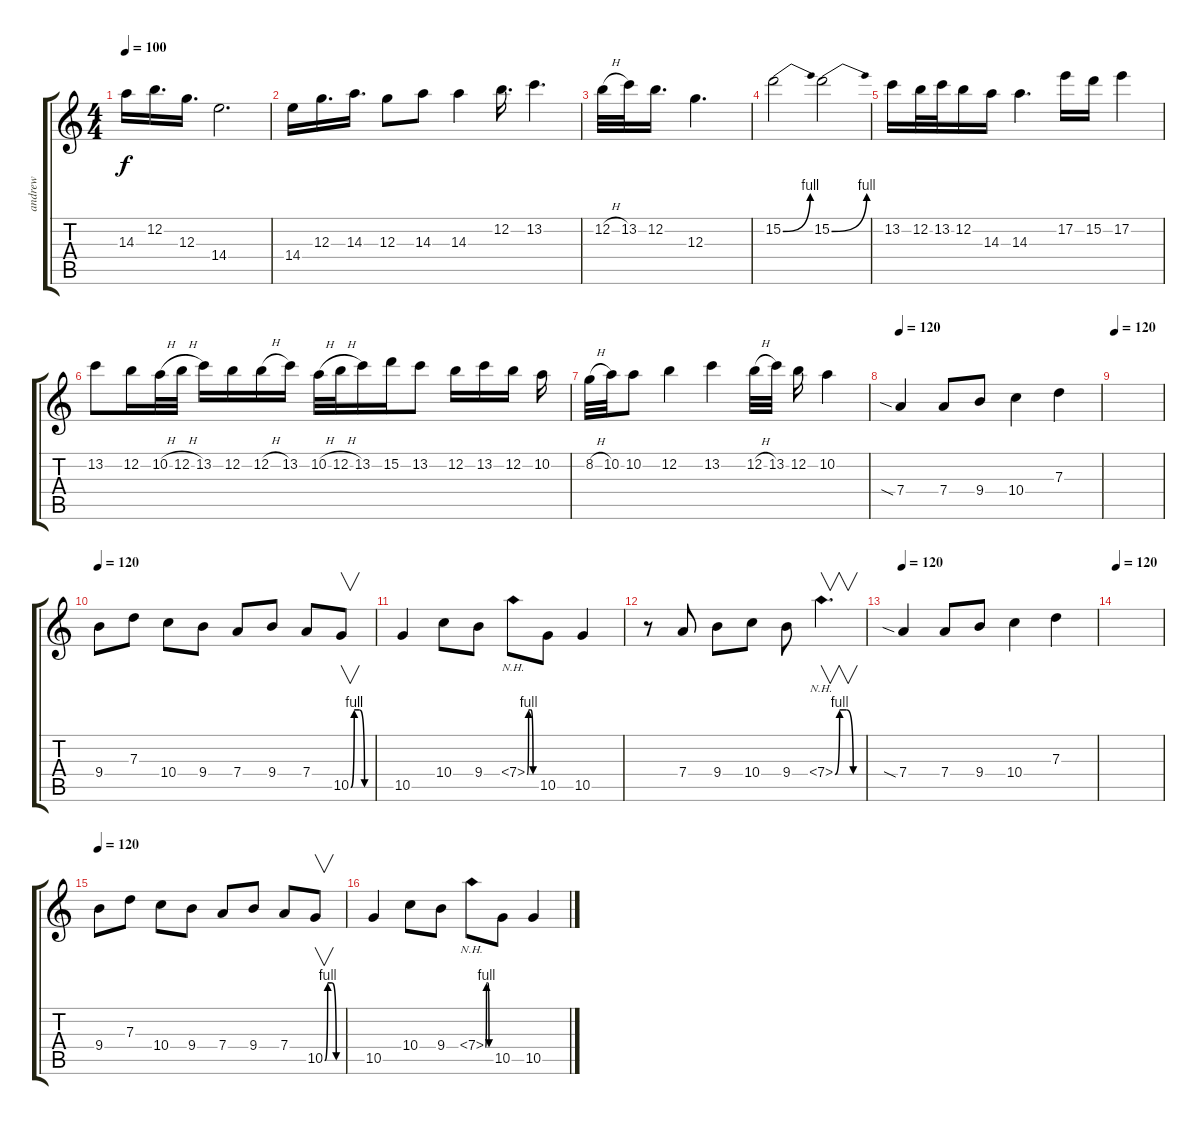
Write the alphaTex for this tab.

\track ("andrew" "andrew") {instrument distortionguitar}
\staff {score tabs}
\tuning (E4 B3 G3 D3 A2 E2) {hide}
\ts (4 4)
\tempo 100
\clef g2
\ks c
14.3.16{dy f} 12.2.16{d} 12.3.16{d} 14.4.2{d} |
14.4.16 12.3.16{d} 14.3.16{d} 12.3.8 14.3.8 14.3.4 12.2.16{d} 13.2.4{d} |
12.2{h}.32 13.2.32 12.2.16{d} 12.3.4{d} |
15.2{be (bend 0 0 60 4)}.2 15.2{be (bend 0 0 60 4)}.2 |
13.2.16 12.2.32 13.2.32 12.2.16 14.3.16 14.3.4{d} 17.2.16 15.2.16 17.2.4 |
13.2.8 12.2.16 10.2{h}.32 12.2{h}.32 13.2.16 12.2.16 12.2{h}.16 13.2.16 10.2{h}.32 12.2{h}.32 13.2.16 15.2.16 13.2.8 12.2.16 13.2.16 12.2.16 10.2.16 |
8.2{h}.32 10.2.32 10.2.8 12.2.4 13.2.4 12.2{h}.32 13.2.32 12.2.16 10.2.4 |
\tempo 120
7.4{sia}.4 7.4.8 9.4.8 10.4.4 7.3.4 |
\tempo 120
|
\tempo 120
9.4.8 7.3.8 10.4.8 9.4.8 7.4.8 9.4.8 7.4.8 10.5{be (custom 0 0 10 4 25 4 40 0 60 0)}.8{v} |
10.5.4 10.4.8 9.4.8 7.4{be (custom 0 0 10 4 25 4 40 0 60 0) nh}.8 10.5.8 10.5.4 |
r.8 7.4.8 9.4.8 10.4.8 9.4.8 7.4{be (custom 0 0 10 4 25 4 40 0 60 0) nh}.4{v d} |
\tempo 120
7.4{sia}.4 7.4.8 9.4.8 10.4.4 7.3.4 |
\tempo 120
|
\tempo 120
9.4.8 7.3.8 10.4.8 9.4.8 7.4.8 9.4.8 7.4.8 10.5{be (custom 0 0 10 4 25 4 40 0 60 0)}.8{v} |
10.5.4 10.4.8 9.4.8 7.4{be (custom 0 0 10 4 25 4 40 0 60 0) nh}.8 10.5.8 10.5.4
